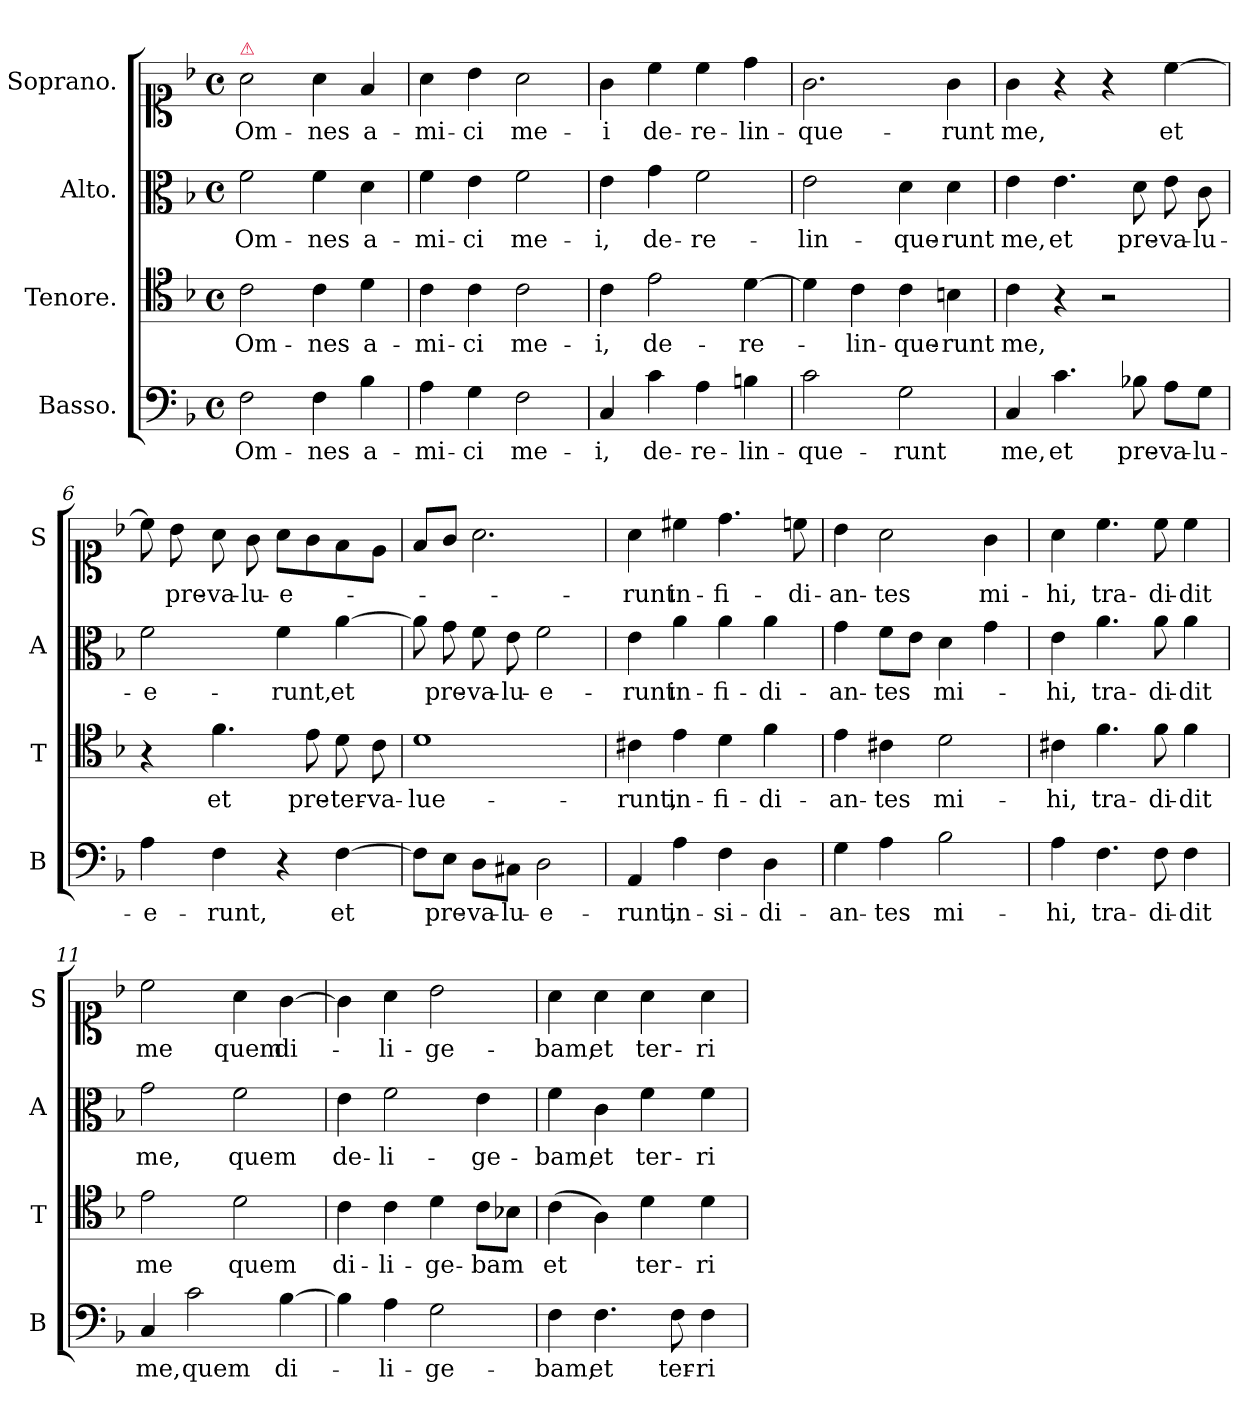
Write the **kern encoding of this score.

**kern	**text	**kern	**text	**kern	**text	**kern	**text
*part4	*part4	*part3	*part3	*part2	*part2	*part1	*part1
*staff4	*staff4	*staff3	*staff3	*staff2	*staff2	*staff1	*staff1
*I"Basso.	*	*I"Tenore.	*	*I"Alto.	*	*I"Soprano.	*
*I'B	*	*I'T	*	*I'A	*	*I'S	*
*clefF4	*	*clefC4	*	*clefC3	*	*clefC1	*
*k[b-]	*	*k[b-]	*	*k[b-]	*	*k[b-]	*
*F:	*	*F:	*	*F:	*	*F:	*
*M4/4	*	*M4/4	*	*M4/4	*	*M4/4	*
*met(c)	*	*met(c)	*	*met(c)	*	*met(c)	*
=1	=1	=1	=1	=1	=1	=1	=1
!	!	!	!	!	!	!LO:TX:a:color=crimson:t=⚠	!
2F\	Om-	2c\	Om-	2f\	Om-	2a\	Om-
4F\	-nes	4c\	-nes	4f\	-nes	4a\	-nes
4B-\	a-	4d\	a-	4d\	a-	4f/	a-
=2	=2	=2	=2	=2	=2	=2	=2
4A\	-mi-	4c\	-mi-	4f\	-mi-	4a\	-mi-
4G\	-ci	4c\	-ci	4e\	-ci	4b-\	-ci
2F\	me-	2c\	me-	2f\	me-	2a\	me-
=3	=3	=3	=3	=3	=3	=3	=3
4C/	-i,	4c\	-i,	4e\	-i,	4g\	-i
4c\	de-	2e\	de-	4g\	de-	4cc\	de-
4A\	-re-	.	.	2f\	-re-	4cc\	-re-
4Bn\	-lin-	[4d\	-re-	.	.	4dd\	-lin-
=4	=4	=4	=4	=4	=4	=4	=4
2c\	-que-	4d\]	.	2e\	-lin-	2.g\	-que-
.	.	4c\	-lin-	.	.	.	.
2G\	-runt	4c\	-que-	4d\	-que-	.	.
.	.	4Bn\	-runt	4d\	-runt	4g\	-runt
=5	=5	=5	=5	=5	=5	=5	=5
4C/	me,	4c\	me,	4e\	me,	4g\	me,
4.c\	et	4r	.	4.e\	et	4r	.
.	.	2r	.	.	.	4r	.
8B-X\	pre-	.	.	8d\	pre-	.	.
8A\L	-va-	.	.	8e\	-va-	[4cc\	et
8G\J	-lu-	.	.	8c\	-lu-	.	.
=6	=6	=6	=6	=6	=6	=6	=6
4A\	-e-	4r	.	2f\	-e-	8cc\]	.
.	.	.	.	.	.	8b-\	pre-
4F\	-runt,	4.f\	et	.	.	8a\	-va-
.	.	.	.	.	.	8g\	-lu-
4r	.	.	.	4f\	-runt,	8a\L	-e-
.	.	8e\	pre-	.	.	8g\	.
[4F\	et	8d\	-ter-	[4a\	et	8f\	.
.	.	8c\	-va-	.	.	8e\J	.
=7	=7	=7	=7	=7	=7	=7	=7
8F!\L]	.	1d	-lue-	8a\]	.	8f/L	.
8E\J	pre-	.	.	8g\	pre-	8g/J	.
8D\L	-va-	.	.	8f\	-va-	2.a\	.
8C#X\J	-lu-	.	.	8e\	-lu-	.	.
2D\	-e-	.	.	2f\	-e-	.	.
=8	=8	=8	=8	=8	=8	=8	=8
4AA/	-runt,	4c#X\	-runt,	4e\	-runt	4a\	-runt
4A\	in-	4e\	in-	4a\	in-	4cc#X\	in-
4F\	-si-	4d\	-fi-	4a\	-fi-	4.dd\	-fi-
4D\	-di-	4f\	-di-	4a\	-di-	.	.
.	.	.	.	.	.	8ccn\	-di-
=9	=9	=9	=9	=9	=9	=9	=9
4G\	-an-	4e\	-an-	4g\	-an-	4b-\	-an-
4A\	-tes	4c#X\	-tes	8f\L	-tes	2a\	-tes
.	.	.	.	8e\J	.	.	.
2B-\	mi-	2d\	mi-	4d\	mi-	.	.
.	.	.	.	4g\	.	4g\	mi-
=10	=10	=10	=10	=10	=10	=10	=10
4A\	-hi,	4c#X\	-hi,	4e\	-hi,	4a\	-hi,
4.F\	tra-	4.f\	tra-	4.a\	tra-	4.cc\	tra-
8F\	-di-	8f\	-di-	8a\	-di-	8cc\	-di-
4F\	-dit	4f\	-dit	4a\	-dit	4cc\	-dit
=11	=11	=11	=11	=11	=11	=11	=11
4C/	me,	2e\	me	2g\	me,	2cc\	me
2c\	quem	.	.	.	.	.	.
.	.	2d\	quem	2f\	quem	4a\	quem
[4B-\	di-	.	.	.	.	[4g\	di-
=12	=12	=12	=12	=12	=12	=12	=12
4B-\]	.	4c\	di-	4e\	de-	4g\]	.
4A\	-li-	4c\	-li-	2f\	-li-	4a\	-li-
2G\	-ge-	4d\	-ge-	.	.	2b-\	-ge-
.	.	8c\L	-bam	4e\	-ge-	.	.
.	.	8B-X\J	.	.	.	.	.
=13	=13	=13	=13	=13	=13	=13	=13
4F\	-bam,	(4c\	et	4f\	-bam,	4a\	-bam,
4.F\	et	4A\)	.	4c\	et	4a\	et
.	.	4d\	ter-	4f\	ter-	4a\	ter-
8F\	ter-	.	.	.	.	.	.
4F\	-ri-	4d\	-ri-	4f\	-ri-	4a\	-ri-
=	=	=	=	=	=	=	=
*-	*-	*-	*-	*-	*-	*-	*-
